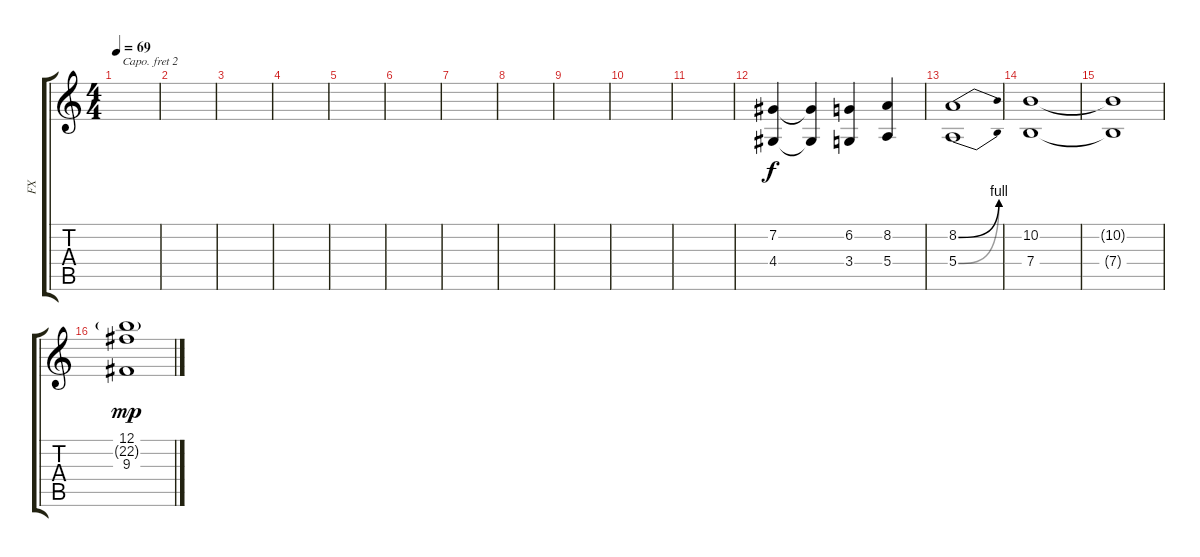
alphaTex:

\track ("FX" "FX") {instrument vibraphone}
\staff {score tabs}
\capo 2
\tuning (E4 B3 G3 D3 A2 E2) {hide}
\ts (4 4)
\tempo 69
\clef g2
\ks c
|
|
|
|
|
|
|
|
|
|
|
(7.2 4.4).4{volume 12 instrument choiraahs} (7.2{t} 4.4{t}).4 (6.2 3.4).4 (8.2 5.4).4 |
(8.2{be (bend 0 0 60 4)} 5.4{be (bend 0 0 60 4)}).1{volume 0} |
(10.2 7.4).1{volume 9 instrument fx6goblins} |
(10.2{t} 7.4{t}).1 |
(12.1 22.2{g} 9.3).1{dy mp}
